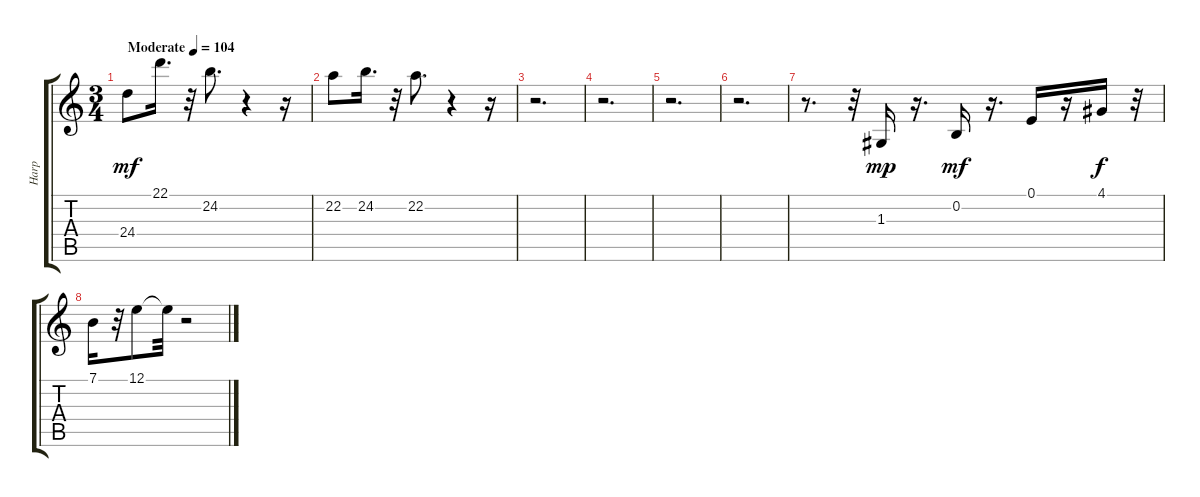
\track ("Harp" "Harp") {instrument orchestralharp}
\staff {score tabs}
\tuning (E4 B3 G3 D3 A2 E2) {hide}
\ts (3 4)
\tempo (104 "Moderate")
\clef g2
\ks c
24.4.8{dy mf instrument orchestralharp} 22.1.16{d} r.32 24.2.8{d} r.4 r.16 |
22.2.8 24.2.16{d} r.32 22.2.8{d} r.4 r.16 |
r.2{d} |
r.2{d} |
r.2{d} |
r.2{d} |
r.8{d} r.32 1.3.16{dy mp} r.16{d} 0.2.16{dy mf} r.16{d} 0.1.16 r.16 4.1.16{dy f} r.32 |
7.1.16 r.32 12.1.8 12.1{t}.32 r.2
